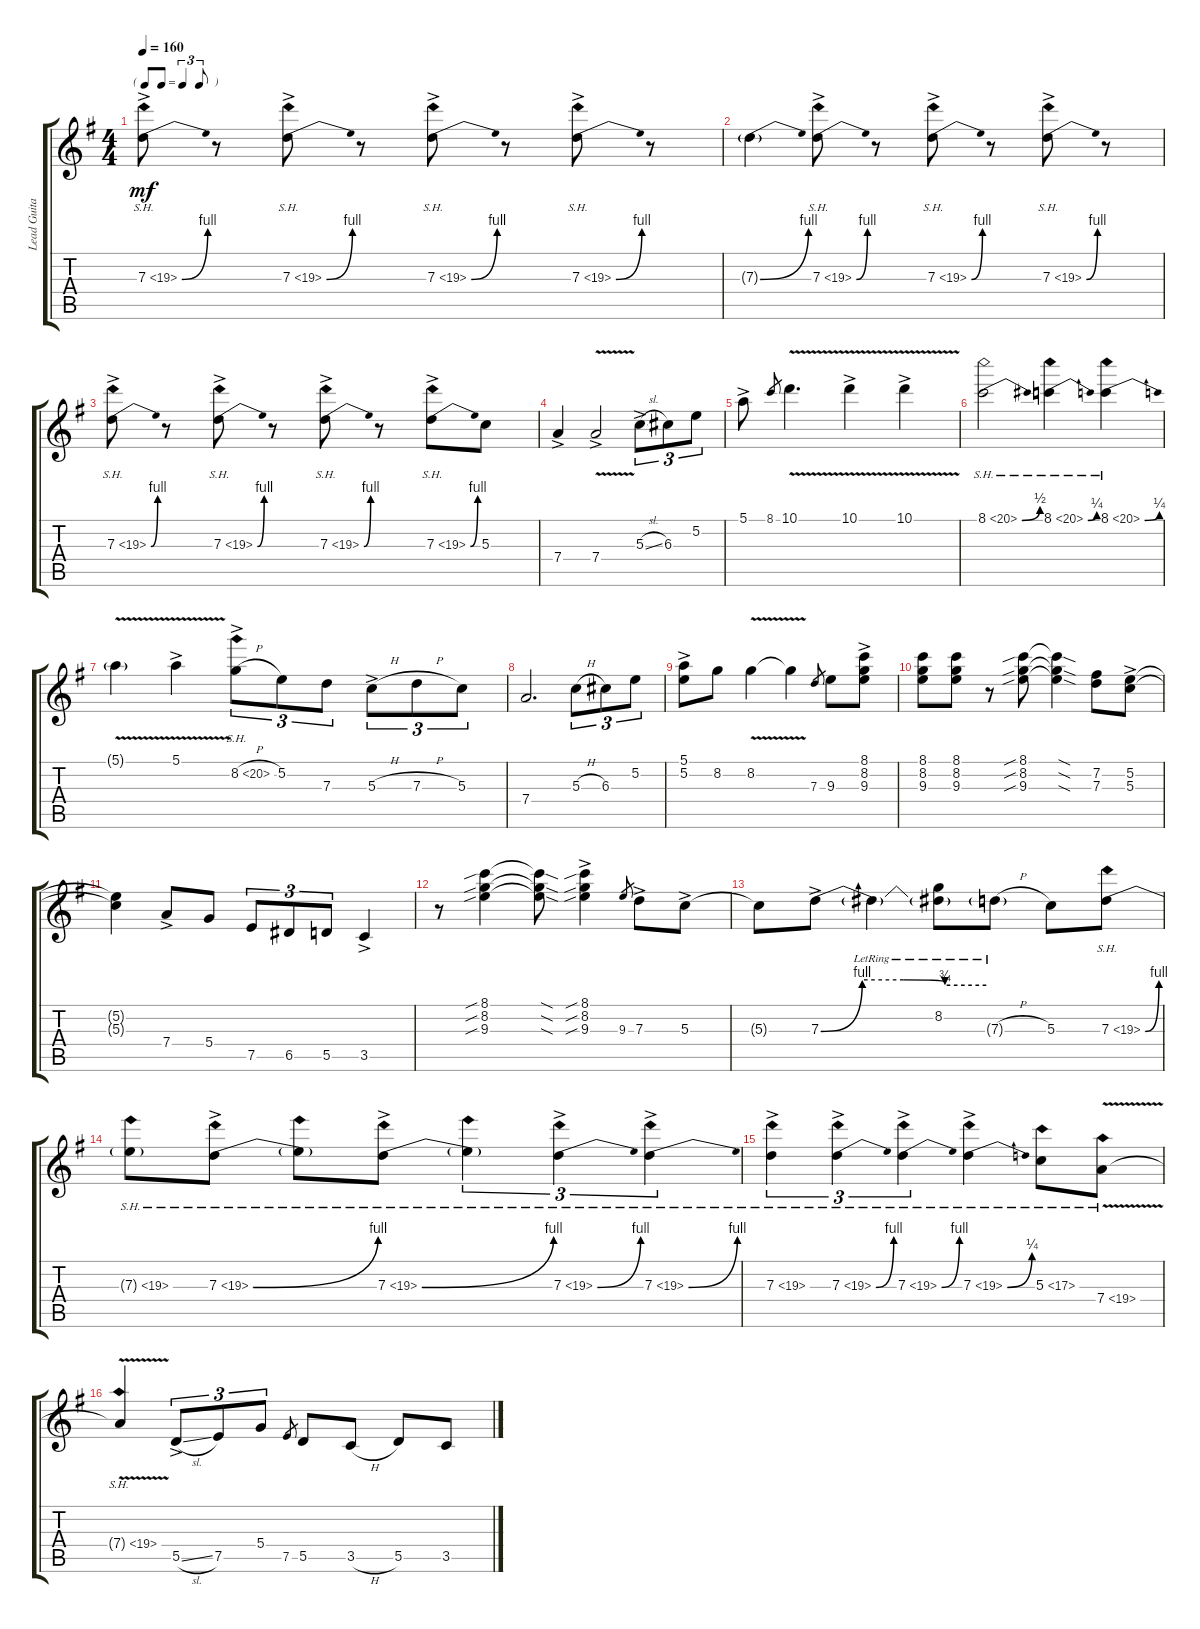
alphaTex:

\track ("Lead Guitar" "Lead Guita") {instrument overdrivenguitar}
\staff {score tabs}
\tuning (E4 B3 G3 D3 A2 E2) {hide}
\ts (4 4)
\tf triplet8th
\tempo 160
\clef g2
\ks g
7.3{be (bend 0 0 60 4) sh 12 ac}.8{dy mf} r.8 7.3{be (bend 0 0 60 4) sh 12 ac}.8 r.8 7.3{be (bend 0 0 60 4) sh 12 ac}.8 r.8 7.3{be (bend 0 0 60 4) sh 12 ac}.8 r.8 |
7.3{be (bend 0 0 60 4) g}.4 7.3{be (bend 0 0 60 4) sh 12 ac}.8 r.8 7.3{be (bend 0 0 60 4) sh 12 ac}.8 r.8 7.3{be (bend 0 0 60 4) sh 12 ac}.8 r.8 |
7.3{be (bend 0 0 60 4) sh 12 ac}.8 r.8 7.3{be (bend 0 0 60 4) sh 12 ac}.8 r.8 7.3{be (bend 0 0 60 4) sh 12 ac}.8 r.8 7.3{be (bend 0 0 60 4) sh 12 ac}.8 5.3.8 |
7.4{ac}.4 7.4{v ac}.2 5.3{sl ac}.8{tu (3 2)} 6.3.8{tu (3 2)} 5.2.8{tu (3 2)} |
5.1{ac}.8 8.1.8{gr} 10.1{v}.4{d} 10.1{v ac}.4 10.1{v ac}.4 |
8.1{be (bend 0 0 60 2) sh 12}.2 8.1{be (bend 0 0 60 1) sh 12}.4 8.1{be (bend 0 0 60 1) sh 12}.4 |
5.1{v g}.4 5.1{v ac}.4 8.2{sh 12 h ac}.8{tu (3 2)} 5.2.8{tu (3 2)} 7.3.8{tu (3 2)} 5.3{h ac}.8{tu (3 2)} 7.3{h}.8{tu (3 2)} 5.3.8{tu (3 2)} |
7.4.2{d} 5.3{h}.8{tu (3 2)} 6.3.8{tu (3 2)} 5.2.8{tu (3 2)} |
(5.1{ac} 5.2{ac}).8 8.2.8 8.2{v}.4 8.2{t}.4 7.3.8{gr} 9.3.8 (8.1{ac} 8.2{ac} 9.3{ac}).8 |
(8.1 8.2 9.3).8 (8.1 8.2 9.3).8 r.8 (8.1{sib} 8.2{sib} 9.3{sib}).8 (8.1{sod t} 8.2{sod t} 9.3{sod t}).4 (7.2 7.3).8 (5.2{ac} 5.3{ac}).8 |
(5.2{t} 5.3{t}).4 7.4{ac}.8 5.4.8 7.5.8{tu (3 2)} 6.5.8{tu (3 2)} 5.5.8{tu (3 2)} 3.5{ac}.4 |
r.8 (8.1{sib} 8.2{sib} 9.3{sib}).4 (8.1{sod t} 8.2{sod t} 9.3{sod t}).8 (8.1{sib ac} 8.2{sib ac} 9.3{sib ac}).4 9.3.8{gr} 7.3{ac}.8 5.3{ac}.8 |
5.3{t}.8 7.3{be (custom 0 0 15 4 30 4 45 3 60 3) ac}.8 7.3{lr t}.4 (8.2{lr} 7.3{lr t}).8 7.3{h g lr}.8 5.3.8 7.3{be (bend 0 0 60 4) sh 12}.8 |
7.3{sh 12 t}.8 7.3{be (bend 0 0 60 4) sh 12 ac}.8 7.3{sh 12 t}.8 7.3{be (bend 0 0 60 4) sh 12 ac}.8 7.3{sh 12 t}.4{tu (3 2)} 7.3{be (bend 0 0 60 4) sh 12 ac}.4{tu (3 2)} 7.3{be (bend 0 0 60 4) sh 12 ac}.4{tu (3 2)} |
7.3{sh 12 ac}.4{tu (3 2)} 7.3{be (bend 0 0 60 4) sh 12 ac}.4{tu (3 2)} 7.3{be (bend 0 0 60 4) sh 12 ac}.4{tu (3 2)} 7.3{be (bend 0 0 60 1) sh 12 ac}.4 5.3{sh 12}.8 7.4{sh 12 v}.8 |
7.4{sh 12 t}.4 5.5{sl ac}.8{tu (3 2)} 7.5.8{tu (3 2)} 5.4.8{tu (3 2)} 7.5.8{gr} 5.5.8 3.5{h}.8 5.5.8 3.5.8
